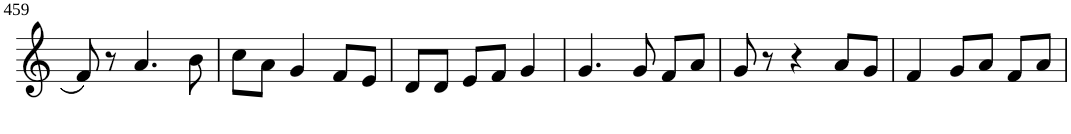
**kern
*part1
*staff1
*I"Violin
!!LO:PB:g=z
*clefG2
*k[]
*M3/4
=459
8f/
8r
4.a/
8b\
=460
8cc\L
8a\J
4g/
8f/L
8e/J
=461
8d/L
8d/J
8e/L
8f/J
4g/
=462
4.g/
8g/
8f/L
8a/J
=463
8g/
8r
4r
8a/L
8g/J
=464
4f/
8g/L
8a/J
8f/L
8a/J
=
*-
